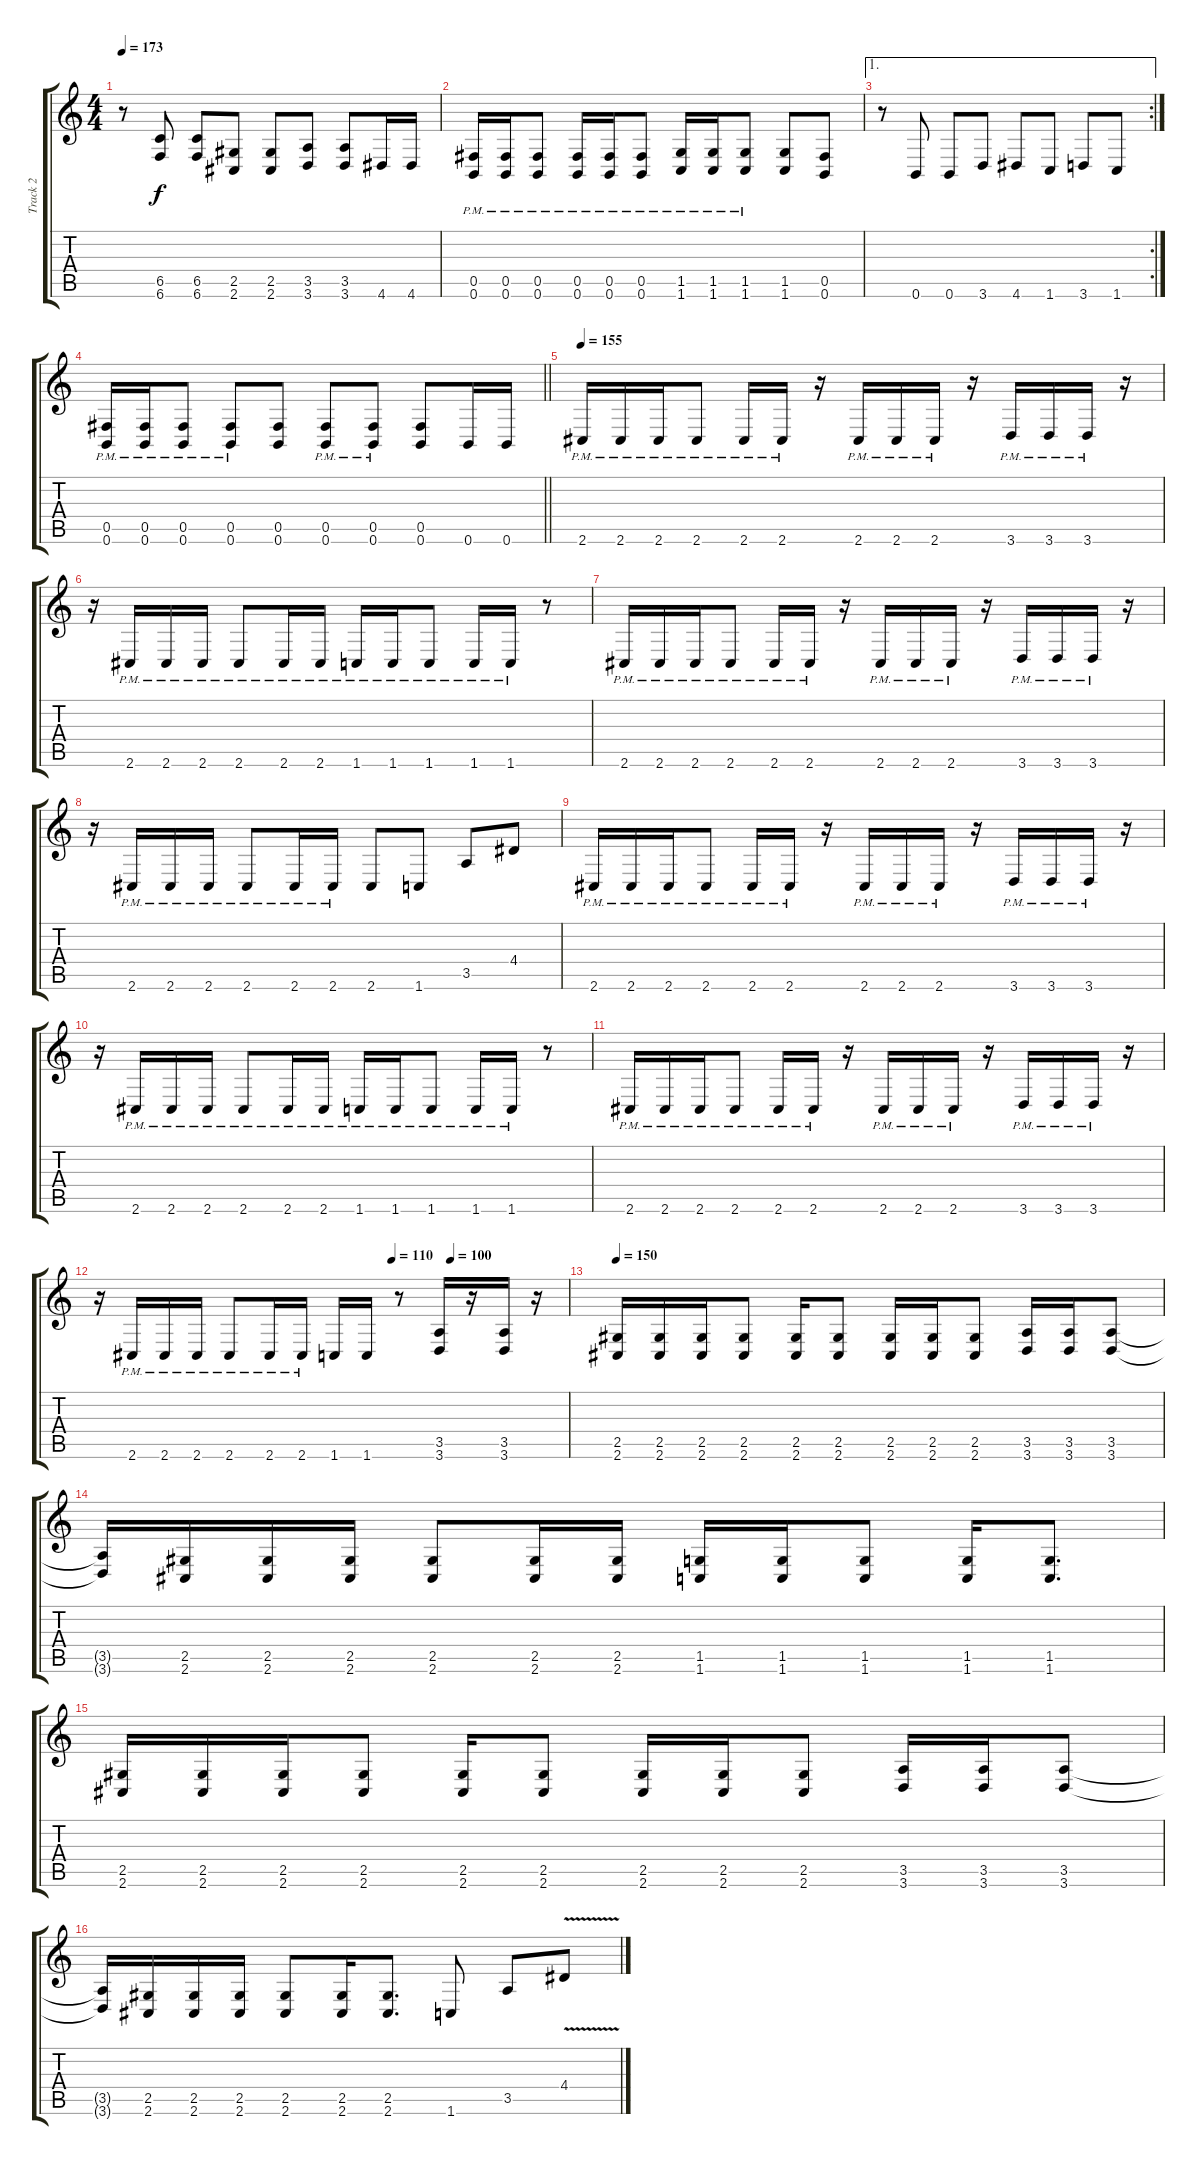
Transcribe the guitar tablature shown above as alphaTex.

\track ("Track 2" "Track 2") {instrument distortionguitar}
\staff {score tabs}
\tuning (Db4 Ab3 E3 B2 Gb2 B1) {hide}
\ts (4 4)
\tempo 173
\clef g2
\ks c
r.8{dy f} (6.5 6.6).8 (6.5 6.6).8 (2.5 2.6).8 (2.5 2.6).8 (3.5 3.6).8 (3.5 3.6).8 4.6.16 4.6.16 |
(0.5{pm} 0.6{pm}).16 (0.5{pm} 0.6{pm}).16 (0.5{pm} 0.6{pm}).8 (0.5{pm} 0.6{pm}).16 (0.5{pm} 0.6{pm}).16 (0.5{pm} 0.6{pm}).8 (1.5{pm} 1.6{pm}).16 (1.5{pm} 1.6{pm}).16 (1.5{pm} 1.6{pm}).8 (1.5 1.6).8 (0.5 0.6).8 |
\ae 1
\rc 2
r.8 0.6.8 0.6.8 3.6.8 4.6.8 1.6.8 3.6.8 1.6.8 |
\barLineRight lightlight
(0.5{pm} 0.6{pm}).16 (0.5{pm} 0.6{pm}).16 (0.5{pm} 0.6{pm}).8 (0.5{pm} 0.6{pm}).8 (0.5 0.6).8 (0.5{pm} 0.6{pm}).8 (0.5{pm} 0.6{pm}).8 (0.5 0.6).8 0.6.16 0.6.16 |
\tempo 155
2.6{pm}.16 2.6{pm}.16 2.6{pm}.16 2.6{pm}.8 2.6{pm}.16 2.6{pm}.16 r.16 2.6{pm}.16 2.6{pm}.16 2.6{pm}.16 r.16 3.6{pm}.16 3.6{pm}.16 3.6{pm}.16 r.16 |
r.16 2.6{pm}.16 2.6{pm}.16 2.6{pm}.16 2.6{pm}.8 2.6{pm}.16 2.6{pm}.16 1.6{pm}.16 1.6{pm}.16 1.6{pm}.8 1.6{pm}.16 1.6{pm}.16 r.8 |
2.6{pm}.16 2.6{pm}.16 2.6{pm}.16 2.6{pm}.8 2.6{pm}.16 2.6{pm}.16 r.16 2.6{pm}.16 2.6{pm}.16 2.6{pm}.16 r.16 3.6{pm}.16 3.6{pm}.16 3.6{pm}.16 r.16 |
r.16 2.6{pm}.16 2.6{pm}.16 2.6{pm}.16 2.6{pm}.8 2.6{pm}.16 2.6{pm}.16 2.6.8 1.6.8 3.5.8 4.4.8 |
2.6{pm}.16 2.6{pm}.16 2.6{pm}.16 2.6{pm}.8 2.6{pm}.16 2.6{pm}.16 r.16 2.6{pm}.16 2.6{pm}.16 2.6{pm}.16 r.16 3.6{pm}.16 3.6{pm}.16 3.6{pm}.16 r.16 |
r.16 2.6{pm}.16 2.6{pm}.16 2.6{pm}.16 2.6{pm}.8 2.6{pm}.16 2.6{pm}.16 1.6{pm}.16 1.6{pm}.16 1.6{pm}.8 1.6{pm}.16 1.6{pm}.16 r.8 |
2.6{pm}.16 2.6{pm}.16 2.6{pm}.16 2.6{pm}.8 2.6{pm}.16 2.6{pm}.16 r.16 2.6{pm}.16 2.6{pm}.16 2.6{pm}.16 r.16 3.6{pm}.16 3.6{pm}.16 3.6{pm}.16 r.16 |
\tempo (110 0.625)
\tempo (100 0.75)
r.16 2.6{pm}.16 2.6{pm}.16 2.6{pm}.16 2.6{pm}.8 2.6{pm}.16 2.6{pm}.16 1.6.16 1.6.16 r.8 (3.5 3.6).16 r.16 (3.5 3.6).16 r.16 |
\tempo 150
(2.5 2.6).16 (2.5 2.6).16 (2.5 2.6).16 (2.5 2.6).8 (2.5 2.6).16 (2.5 2.6).8 (2.5 2.6).16 (2.5 2.6).16 (2.5 2.6).8 (3.5 3.6).16 (3.5 3.6).16 (3.5 3.6).8 |
(3.5{t} 3.6{t}).16 (2.5 2.6).16 (2.5 2.6).16 (2.5 2.6).16 (2.5 2.6).8 (2.5 2.6).16 (2.5 2.6).16 (1.5 1.6).16 (1.5 1.6).16 (1.5 1.6).8 (1.5 1.6).16 (1.5 1.6).8{d} |
(2.5 2.6).16 (2.5 2.6).16 (2.5 2.6).16 (2.5 2.6).8 (2.5 2.6).16 (2.5 2.6).8 (2.5 2.6).16 (2.5 2.6).16 (2.5 2.6).8 (3.5 3.6).16 (3.5 3.6).16 (3.5 3.6).8 |
(3.5{t} 3.6{t}).16 (2.5 2.6).16 (2.5 2.6).16 (2.5 2.6).16 (2.5 2.6).8 (2.5 2.6).16 (2.5 2.6).8{d} 1.6.8 3.5.8 4.4{v}.8
